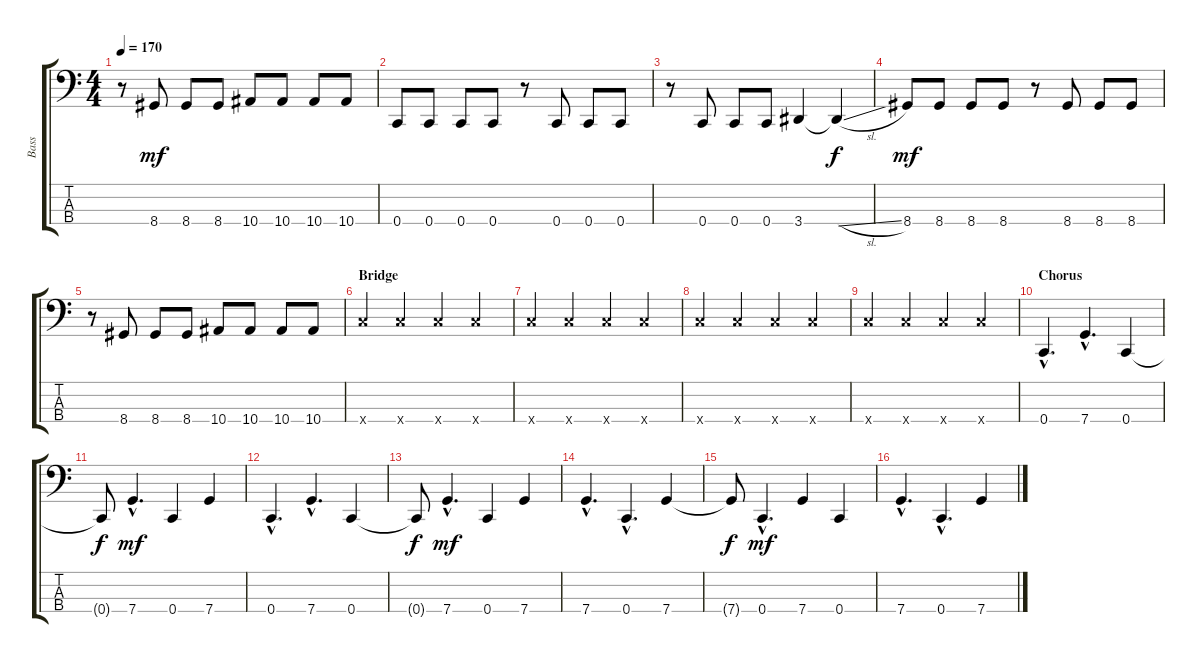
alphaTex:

\track ("Bass" "Bass") {instrument electricbasspick}
\staff {score tabs}
\tuning (F2 C2 G1 C1) {hide}
\ts (4 4)
\tempo 170
\clef f4
\ks c
r.8{dy mf} 8.4.8 8.4.8 8.4.8 10.4.8 10.4.8 10.4.8 10.4.8 |
0.4.8 0.4.8 0.4.8 0.4.8 r.8 0.4.8 0.4.8 0.4.8 |
r.8 0.4.8 0.4.8 0.4.8 3.4.4 3.4{sl t}.4{dy f} |
8.4.8{dy mf} 8.4.8 8.4.8 8.4.8 r.8 8.4.8 8.4.8 8.4.8 |
r.8 8.4.8 8.4.8 8.4.8 10.4.8 10.4.8 10.4.8 10.4.8 |
\section ("" "Bridge")
12.4{x}.4 12.4{x}.4 12.4{x}.4 12.4{x}.4 |
12.4{x}.4 12.4{x}.4 12.4{x}.4 12.4{x}.4 |
12.4{x}.4 12.4{x}.4 12.4{x}.4 12.4{x}.4 |
12.4{x}.4 12.4{x}.4 12.4{x}.4 12.4{x}.4 |
\section ("" "Chorus")
0.4{hac}.4{d} 7.4{hac}.4{d} 0.4.4 |
0.4{t}.8{dy f} 7.4{hac}.4{d dy mf} 0.4.4 7.4.4 |
0.4{hac}.4{d} 7.4{hac}.4{d} 0.4.4 |
0.4{t}.8{dy f} 7.4{hac}.4{d dy mf} 0.4.4 7.4.4 |
7.4{hac}.4{d} 0.4{hac}.4{d} 7.4.4 |
7.4{t}.8{dy f} 0.4{hac}.4{d dy mf} 7.4.4 0.4.4 |
7.4{hac}.4{d} 0.4{hac}.4{d} 7.4.4
